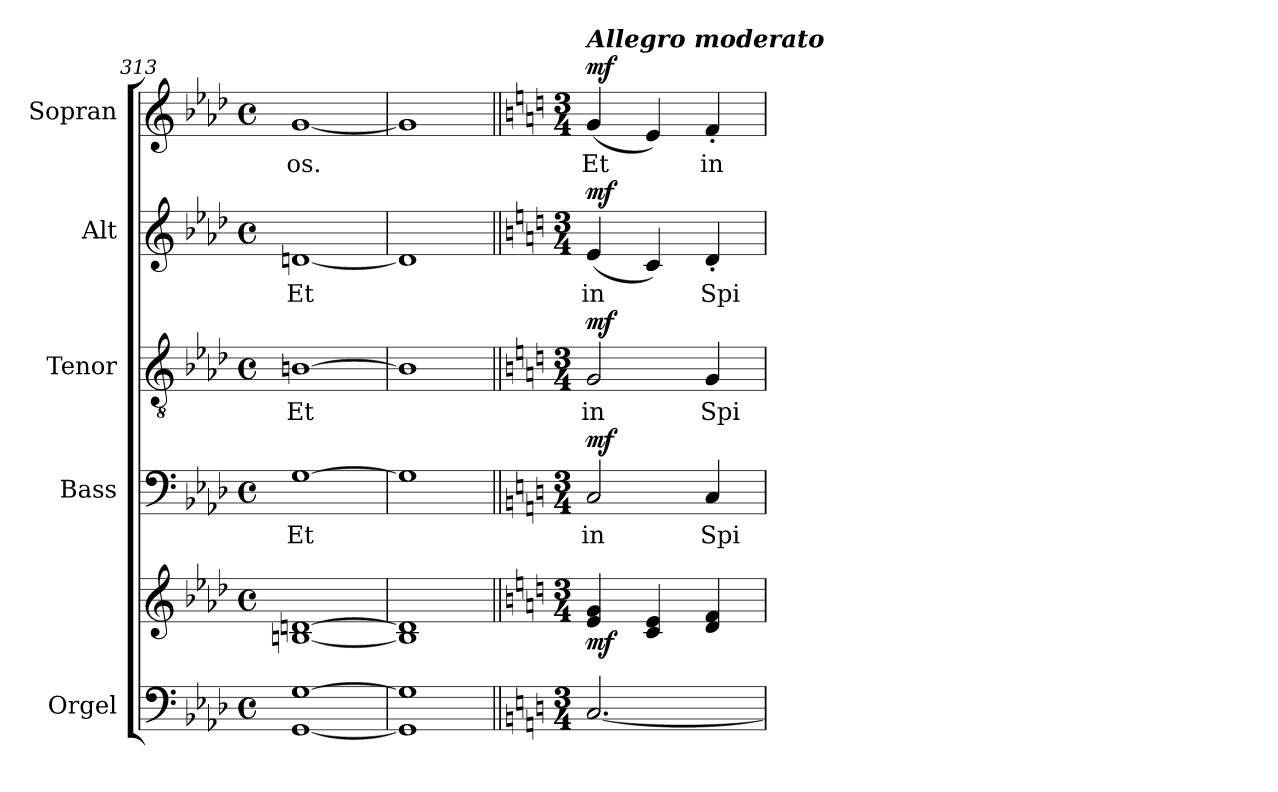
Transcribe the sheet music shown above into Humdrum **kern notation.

**kern	**kern	**dynam	**kern	**text	**dynam	**kern	**text	**dynam	**kern	**text	**dynam	**kern	**text	**dynam
*part5	*part5	*part5	*part4	*part4	*part4	*part3	*part3	*part3	*part2	*part2	*part2	*part1	*part1	*part1
*staff6	*staff5	*staff5/6	*staff4	*staff4	*staff4	*staff3	*staff3	*staff3	*staff2	*staff2	*staff2	*staff1	*staff1	*staff1
*I"Orgel	*	*	*I"Bass	*	*	*I"Tenor	*	*	*I"Alt	*	*	*I"Sopran	*	*
*I'Org.	*	*	*I'B.	*	*	*I'T.	*	*	*I'A.	*	*	*I'S.	*	*
*clefF4	*clefG2	*	*clefF4	*	*	*clefGv2	*	*	*clefG2	*	*	*clefG2	*	*
*k[b-e-a-d-]	*k[b-e-a-d-]	*	*k[b-e-a-d-]	*	*	*k[b-e-a-d-]	*	*	*k[b-e-a-d-]	*	*	*k[b-e-a-d-]	*	*
*A-:	*A-:	*	*A-:	*	*	*A-:	*	*	*A-:	*	*	*A-:	*	*
*M4/4	*M4/4	*	*M4/4	*	*	*M4/4	*	*	*M4/4	*	*	*M4/4	*	*
*met(c)	*met(c)	*	*met(c)	*	*	*met(c)	*	*	*met(c)	*	*	*met(c)	*	*
=313	=313	=313	=313	=313	=313	=313	=313	=313	=313	=313	=313	=313	=313	=313
*^	*^	*	*	*	*	*	*	*	*	*	*	*	*	*
!	!	!	!	!	!	!LO:LY:b	!	!	!LO:LY:b	!	!	!LO:LY:b	!	!	!LO:LY:b	!
[>1G	[<1GG	[>1dn	[<1Bn	.	[1G	Et	.	[1Bn	Et	.	[1dn	Et	.	[1g	-os.	.
=314	=314	=314	=314	=314	=314	=314	=314	=314	=314	=314	=314	=314	=314	=314	=314	=314
1G]	1GG]	1d]	1B]	.	1G]	.	.	1B]	.	.	1d]	.	.	1g]	.	.
*v	*v	*	*	*	*	*	*	*	*	*	*	*	*	*	*	*
*	*v	*v	*	*	*	*	*	*	*	*	*	*	*	*	*
=315||	=315||	=315||	=315||	=315||	=315||	=315||	=315||	=315||	=315||	=315||	=315||	=315||	=315||	=315||
*k[]	*k[]	*	*k[]	*	*	*k[]	*	*	*k[]	*	*	*k[]	*	*
*C:	*C:	*	*C:	*	*	*C:	*	*	*C:	*	*	*C:	*	*
*M3/4	*M3/4	*	*M3/4	*	*	*M3/4	*	*	*M3/4	*	*	*M3/4	*	*
*^	*^	*	*	*	*	*	*	*	*	*	*	*	*	*
!	!	!	!	!	!	!	!	!	!	!	!	!	!	!LO:TX:a:Bi:t=Allegro moderato	!	!
!	!	!LO:TX:b:Bi:t=dolce	!	!	!	!	!	!	!	!	!	!	!	!	!	!
!	!	!	!	!LO:DY:b	!	!LO:LY:b	!LO:DY:a	!	!LO:LY:b	!LO:DY:a	!	!LO:LY:b	!LO:DY:a	!	!LO:LY:b	!LO:DY:a
*v	*v	*	*	*	*	*	*	*	*	*	*	*	*	*	*	*
*	*v	*v	*	*	*	*	*	*	*	*	*	*	*	*	*
[2.C/	4e/ 4g/	mf	2C/	in	mf	2G/	in	mf	(<4e/	in	mf	(<4g/	Et	mf
.	4c/ 4e/	.	.	.	.	.	.	.	4c/)	.	.	4e/)	.	.
!	!	!	!	!LO:LY:b	!	!	!LO:LY:b	!	!	!LO:LY:b	!	!	!LO:LY:b	!
.	4d/ 4f/	.	4C/	Spi-	.	4G/	Spi-	.	4d'</	Spi-	.	4f'</	in	.
=	=	=	=	=	=	=	=	=	=	=	=	=	=	=
*-	*-	*-	*-	*-	*-	*-	*-	*-	*-	*-	*-	*-	*-	*-
